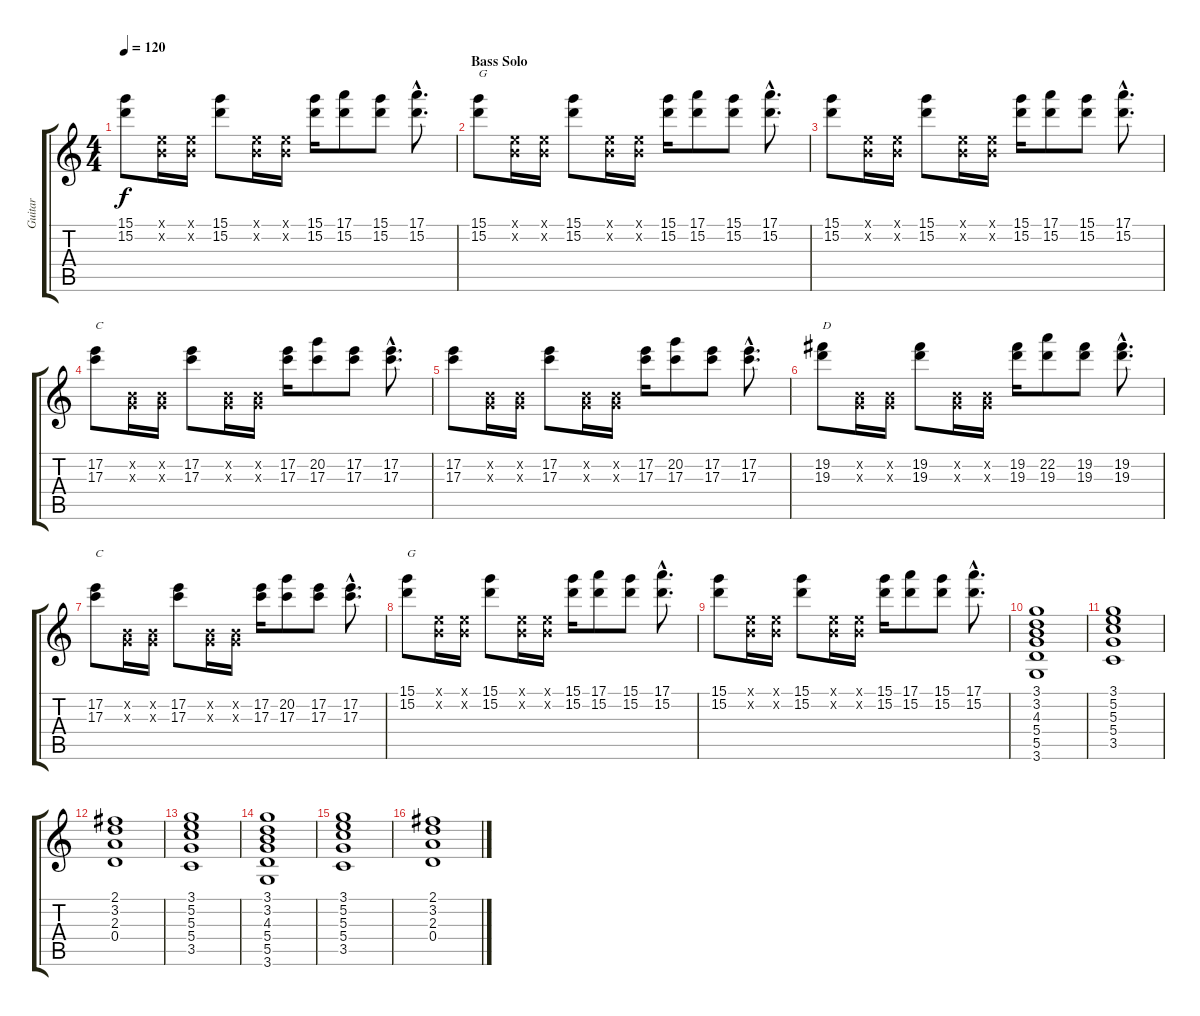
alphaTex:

\track ("Guitar" "Guitar") {instrument electricguitarclean}
\staff {score tabs}
\tuning (E4 B3 G3 D3 A2 E2) {hide}
\ts (4 4)
\tempo 120
\clef g2
\ks c
(15.1 15.2).8{dy f} (0.1{x} 0.2{x}).16 (0.1{x} 0.2{x}).16 (15.1 15.2).8 (0.1{x} 0.2{x}).16 (0.1{x} 0.2{x}).16 (15.1 15.2).16 (17.1 15.2).8 (15.1 15.2).8 (17.1{hac} 15.2{hac}).8{d} |
\section ("" "Bass Solo")
(15.1 15.2).8{txt "G"} (0.1{x} 0.2{x}).16 (0.1{x} 0.2{x}).16 (15.1 15.2).8 (0.1{x} 0.2{x}).16 (0.1{x} 0.2{x}).16 (15.1 15.2).16 (17.1 15.2).8 (15.1 15.2).8 (17.1{hac} 15.2{hac}).8{d} |
(15.1 15.2).8 (0.1{x} 0.2{x}).16 (0.1{x} 0.2{x}).16 (15.1 15.2).8 (0.1{x} 0.2{x}).16 (0.1{x} 0.2{x}).16 (15.1 15.2).16 (17.1 15.2).8 (15.1 15.2).8 (17.1{hac} 15.2{hac}).8{d} |
(17.2 17.3).8{txt "C"} (0.2{x} 0.3{x}).16 (0.2{x} 0.3{x}).16 (17.2 17.3).8 (0.2{x} 0.3{x}).16 (0.2{x} 0.3{x}).16 (17.2 17.3).16 (20.2 17.3).8 (17.2 17.3).8 (17.2{hac} 17.3{hac}).8{d} |
(17.2 17.3).8 (0.2{x} 0.3{x}).16 (0.2{x} 0.3{x}).16 (17.2 17.3).8 (0.2{x} 0.3{x}).16 (0.2{x} 0.3{x}).16 (17.2 17.3).16 (20.2 17.3).8 (17.2 17.3).8 (17.2{hac} 17.3{hac}).8{d} |
(19.2 19.3).8{txt "D"} (0.2{x} 0.3{x}).16 (0.2{x} 0.3{x}).16 (19.2 19.3).8 (0.2{x} 0.3{x}).16 (0.2{x} 0.3{x}).16 (19.2 19.3).16 (22.2 19.3).8 (19.2 19.3).8 (19.2{hac} 19.3{hac}).8{d} |
(17.2 17.3).8{txt "C"} (0.2{x} 0.3{x}).16 (0.2{x} 0.3{x}).16 (17.2 17.3).8 (0.2{x} 0.3{x}).16 (0.2{x} 0.3{x}).16 (17.2 17.3).16 (20.2 17.3).8 (17.2 17.3).8 (17.2{hac} 17.3{hac}).8{d} |
(15.1 15.2).8{txt "G"} (0.1{x} 0.2{x}).16 (0.1{x} 0.2{x}).16 (15.1 15.2).8 (0.1{x} 0.2{x}).16 (0.1{x} 0.2{x}).16 (15.1 15.2).16 (17.1 15.2).8 (15.1 15.2).8 (17.1{hac} 15.2{hac}).8{d} |
(15.1 15.2).8 (0.1{x} 0.2{x}).16 (0.1{x} 0.2{x}).16 (15.1 15.2).8 (0.1{x} 0.2{x}).16 (0.1{x} 0.2{x}).16 (15.1 15.2).16 (17.1 15.2).8 (15.1 15.2).8 (17.1{hac} 15.2{hac}).8{d} |
(3.1 3.2 4.3 5.4 5.5 3.6).1 |
(3.1 5.2 5.3 5.4 3.5).1 |
(2.1 3.2 2.3 0.4).1 |
(3.1 5.2 5.3 5.4 3.5).1 |
(3.1 3.2 4.3 5.4 5.5 3.6).1 |
(3.1 5.2 5.3 5.4 3.5).1 |
(2.1 3.2 2.3 0.4).1
